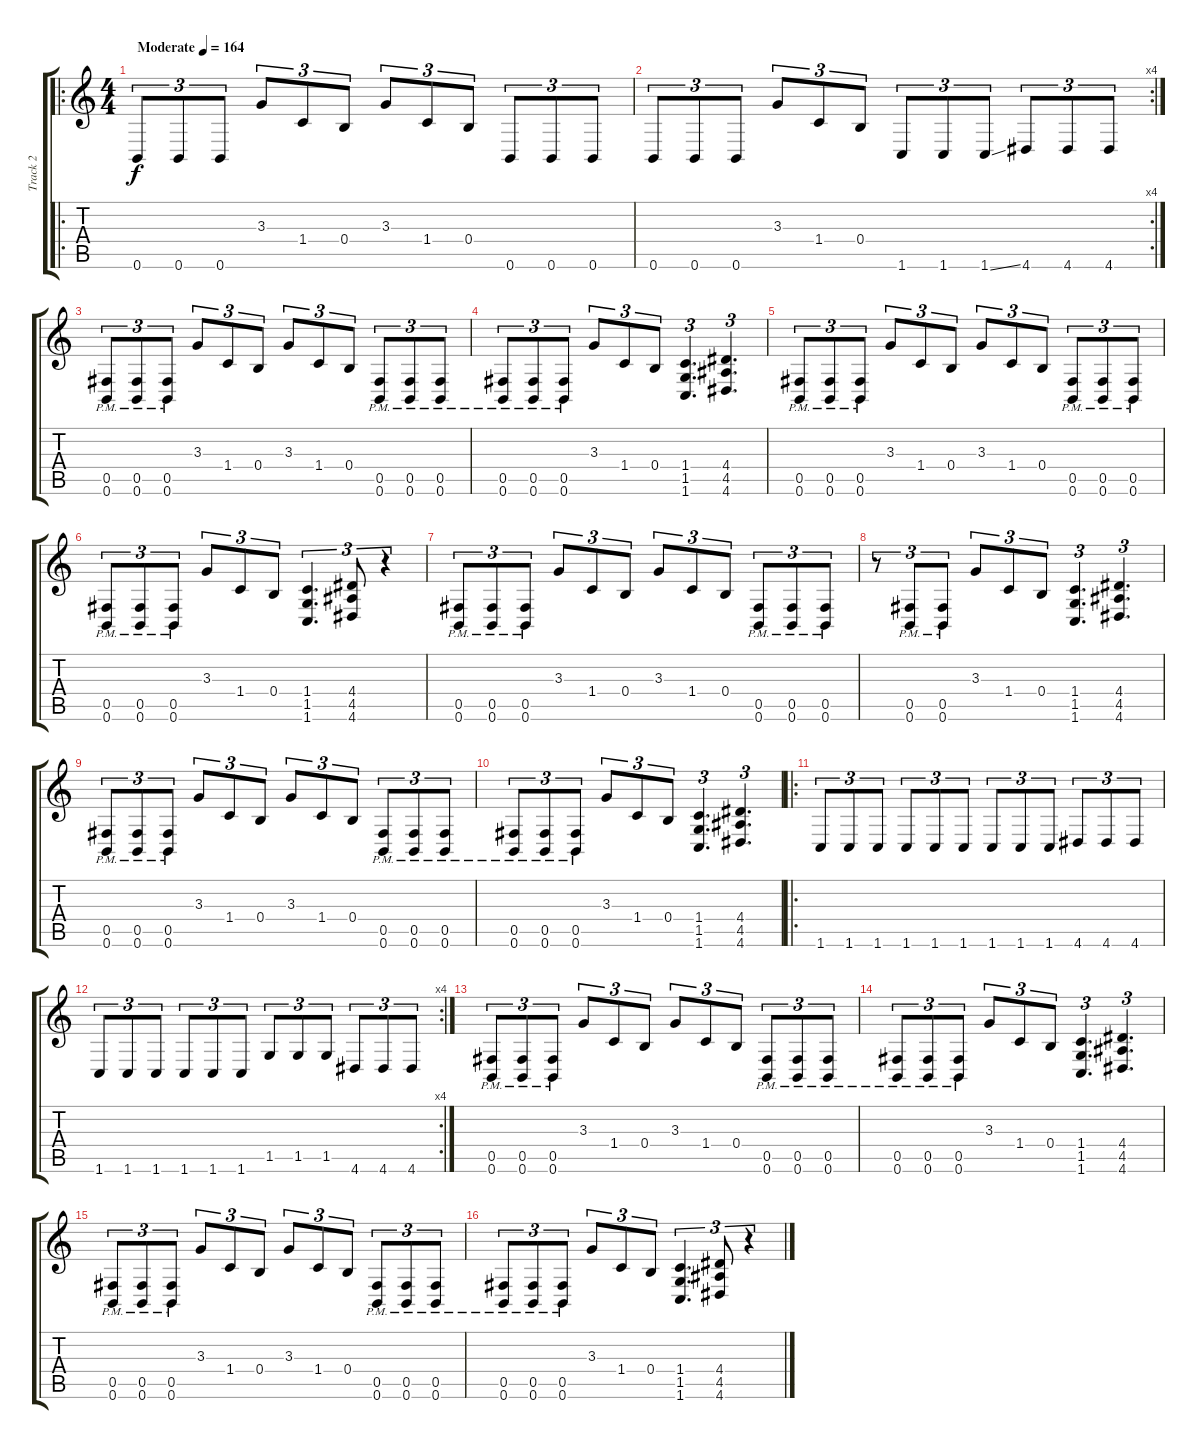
\track ("Track 2" "Track 2") {instrument overdrivenguitar}
\staff {score tabs}
\tuning (Db4 Ab3 E3 B2 Gb2 B1) {hide}
\ro
\ts (4 4)
\tempo (164 "Moderate")
\clef g2
\ks c
0.6.8{tu (3 2) dy f instrument overdrivenguitar} 0.6.8{tu (3 2)} 0.6.8{tu (3 2)} 3.3.8{tu (3 2)} 1.4.8{tu (3 2)} 0.4.8{tu (3 2)} 3.3.8{tu (3 2)} 1.4.8{tu (3 2)} 0.4.8{tu (3 2)} 0.6.8{tu (3 2)} 0.6.8{tu (3 2)} 0.6.8{tu (3 2)} |
\rc 4
0.6.8{tu (3 2)} 0.6.8{tu (3 2)} 0.6.8{tu (3 2)} 3.3.8{tu (3 2)} 1.4.8{tu (3 2)} 0.4.8{tu (3 2)} 1.6.8{tu (3 2)} 1.6.8{tu (3 2)} 1.6{ss}.8{tu (3 2)} 4.6.8{tu (3 2)} 4.6.8{tu (3 2)} 4.6.8{tu (3 2)} |
(0.5{pm} 0.6{pm}).8{tu (3 2)} (0.5{pm} 0.6{pm}).8{tu (3 2)} (0.5{pm} 0.6{pm}).8{tu (3 2)} 3.3.8{tu (3 2)} 1.4.8{tu (3 2)} 0.4.8{tu (3 2)} 3.3.8{tu (3 2)} 1.4.8{tu (3 2)} 0.4.8{tu (3 2)} (0.5{pm} 0.6{pm}).8{tu (3 2)} (0.5{pm} 0.6{pm}).8{tu (3 2)} (0.5{pm} 0.6{pm}).8{tu (3 2)} |
(0.5{pm} 0.6{pm}).8{tu (3 2)} (0.5{pm} 0.6{pm}).8{tu (3 2)} (0.5{pm} 0.6{pm}).8{tu (3 2)} 3.3.8{tu (3 2)} 1.4.8{tu (3 2)} 0.4.8{tu (3 2)} (1.4 1.5 1.6).4{d tu (3 2)} (4.4 4.5 4.6).4{d tu (3 2)} |
(0.5{pm} 0.6{pm}).8{tu (3 2)} (0.5{pm} 0.6{pm}).8{tu (3 2)} (0.5{pm} 0.6{pm}).8{tu (3 2)} 3.3.8{tu (3 2)} 1.4.8{tu (3 2)} 0.4.8{tu (3 2)} 3.3.8{tu (3 2)} 1.4.8{tu (3 2)} 0.4.8{tu (3 2)} (0.5{pm} 0.6{pm}).8{tu (3 2)} (0.5{pm} 0.6{pm}).8{tu (3 2)} (0.5{pm} 0.6{pm}).8{tu (3 2)} |
(0.5{pm} 0.6{pm}).8{tu (3 2)} (0.5{pm} 0.6{pm}).8{tu (3 2)} (0.5{pm} 0.6{pm}).8{tu (3 2)} 3.3.8{tu (3 2)} 1.4.8{tu (3 2)} 0.4.8{tu (3 2)} (1.4 1.5 1.6).4{d tu (3 2)} (4.4 4.5 4.6).8{tu (3 2)} r.4{tu (3 2)} |
(0.5{pm} 0.6{pm}).8{tu (3 2)} (0.5{pm} 0.6{pm}).8{tu (3 2)} (0.5{pm} 0.6{pm}).8{tu (3 2)} 3.3.8{tu (3 2)} 1.4.8{tu (3 2)} 0.4.8{tu (3 2)} 3.3.8{tu (3 2)} 1.4.8{tu (3 2)} 0.4.8{tu (3 2)} (0.5{pm} 0.6{pm}).8{tu (3 2)} (0.5{pm} 0.6{pm}).8{tu (3 2)} (0.5{pm} 0.6{pm}).8{tu (3 2)} |
r.8{tu (3 2)} (0.5{pm} 0.6{pm}).8{tu (3 2)} (0.5{pm} 0.6{pm}).8{tu (3 2)} 3.3.8{tu (3 2)} 1.4.8{tu (3 2)} 0.4.8{tu (3 2)} (1.4 1.5 1.6).4{d tu (3 2)} (4.4 4.5 4.6).4{d tu (3 2)} |
(0.5{pm} 0.6{pm}).8{tu (3 2)} (0.5{pm} 0.6{pm}).8{tu (3 2)} (0.5{pm} 0.6{pm}).8{tu (3 2)} 3.3.8{tu (3 2)} 1.4.8{tu (3 2)} 0.4.8{tu (3 2)} 3.3.8{tu (3 2)} 1.4.8{tu (3 2)} 0.4.8{tu (3 2)} (0.5{pm} 0.6{pm}).8{tu (3 2)} (0.5{pm} 0.6{pm}).8{tu (3 2)} (0.5{pm} 0.6{pm}).8{tu (3 2)} |
(0.5{pm} 0.6{pm}).8{tu (3 2)} (0.5{pm} 0.6{pm}).8{tu (3 2)} (0.5{pm} 0.6{pm}).8{tu (3 2)} 3.3.8{tu (3 2)} 1.4.8{tu (3 2)} 0.4.8{tu (3 2)} (1.4 1.5 1.6).4{d tu (3 2)} (4.4 4.5 4.6).4{d tu (3 2)} |
\ro
1.6.8{tu (3 2)} 1.6.8{tu (3 2)} 1.6.8{tu (3 2)} 1.6.8{tu (3 2)} 1.6.8{tu (3 2)} 1.6.8{tu (3 2)} 1.6.8{tu (3 2)} 1.6.8{tu (3 2)} 1.6.8{tu (3 2)} 4.6.8{tu (3 2)} 4.6.8{tu (3 2)} 4.6.8{tu (3 2)} |
\rc 4
1.6.8{tu (3 2)} 1.6.8{tu (3 2)} 1.6.8{tu (3 2)} 1.6.8{tu (3 2)} 1.6.8{tu (3 2)} 1.6.8{tu (3 2)} 1.5.8{tu (3 2)} 1.5.8{tu (3 2)} 1.5.8{tu (3 2)} 4.6.8{tu (3 2)} 4.6.8{tu (3 2)} 4.6.8{tu (3 2)} |
(0.5{pm} 0.6{pm}).8{tu (3 2)} (0.5{pm} 0.6{pm}).8{tu (3 2)} (0.5{pm} 0.6{pm}).8{tu (3 2)} 3.3.8{tu (3 2)} 1.4.8{tu (3 2)} 0.4.8{tu (3 2)} 3.3.8{tu (3 2)} 1.4.8{tu (3 2)} 0.4.8{tu (3 2)} (0.5{pm} 0.6{pm}).8{tu (3 2)} (0.5{pm} 0.6{pm}).8{tu (3 2)} (0.5{pm} 0.6{pm}).8{tu (3 2)} |
(0.5{pm} 0.6{pm}).8{tu (3 2)} (0.5{pm} 0.6{pm}).8{tu (3 2)} (0.5{pm} 0.6{pm}).8{tu (3 2)} 3.3.8{tu (3 2)} 1.4.8{tu (3 2)} 0.4.8{tu (3 2)} (1.4 1.5 1.6).4{d tu (3 2)} (4.4 4.5 4.6).4{d tu (3 2)} |
(0.5{pm} 0.6{pm}).8{tu (3 2)} (0.5{pm} 0.6{pm}).8{tu (3 2)} (0.5{pm} 0.6{pm}).8{tu (3 2)} 3.3.8{tu (3 2)} 1.4.8{tu (3 2)} 0.4.8{tu (3 2)} 3.3.8{tu (3 2)} 1.4.8{tu (3 2)} 0.4.8{tu (3 2)} (0.5{pm} 0.6{pm}).8{tu (3 2)} (0.5{pm} 0.6{pm}).8{tu (3 2)} (0.5{pm} 0.6{pm}).8{tu (3 2)} |
(0.5{pm} 0.6{pm}).8{tu (3 2)} (0.5{pm} 0.6{pm}).8{tu (3 2)} (0.5{pm} 0.6{pm}).8{tu (3 2)} 3.3.8{tu (3 2)} 1.4.8{tu (3 2)} 0.4.8{tu (3 2)} (1.4 1.5 1.6).4{d tu (3 2)} (4.4 4.5 4.6).8{tu (3 2)} r.4{tu (3 2)}
